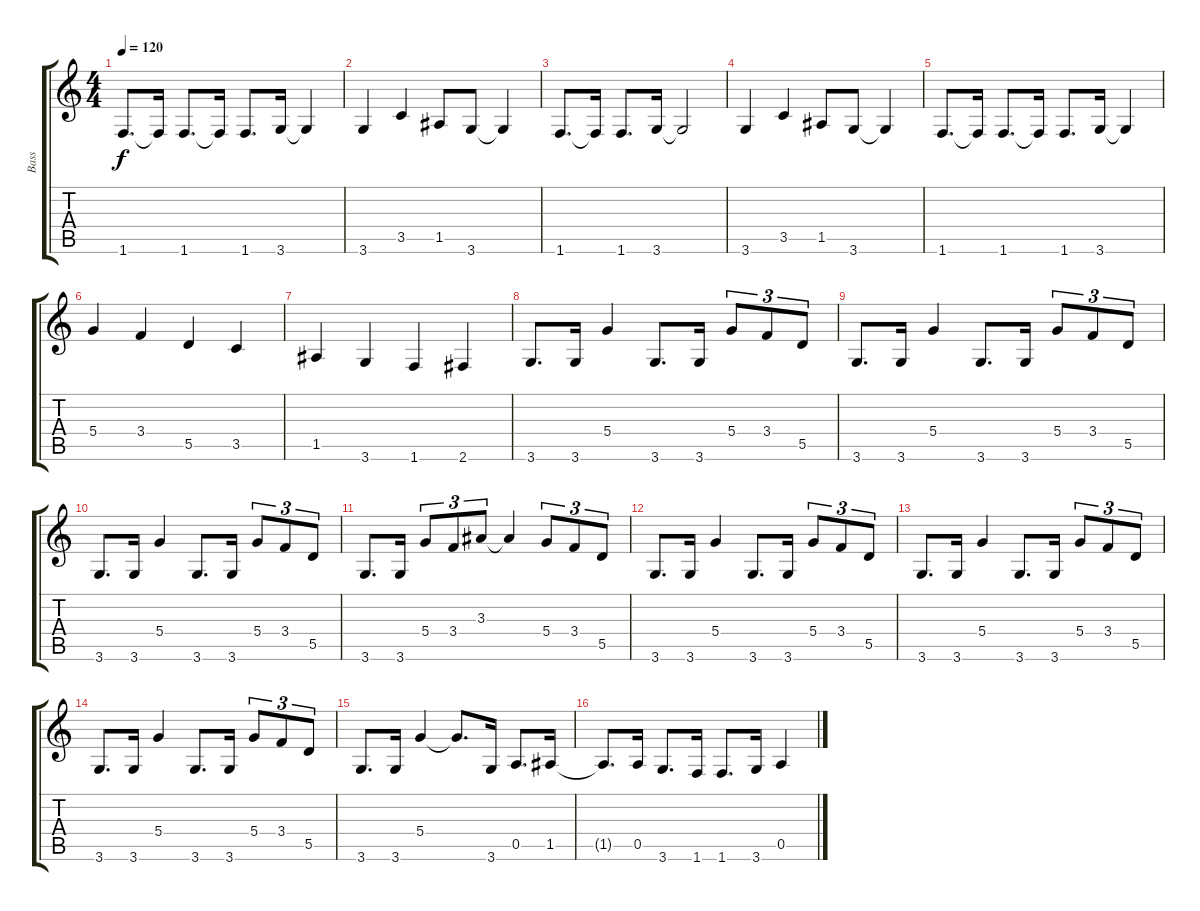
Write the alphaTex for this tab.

\track ("Bass" "Bass") {instrument electricbassfinger}
\staff {score tabs}
\tuning (E4 B3 G3 D3 A2 E2) {hide}
\ts (4 4)
\tempo 120
\clef g2
\ks c
1.6.8{d dy f} 1.6{t}.16 1.6.8{d} 1.6{t}.16 1.6.8{d} 3.6.16 3.6{t}.4 |
3.6.4 3.5.4 1.5.8 3.6.8 3.6{t}.4 |
1.6.8{d} 1.6{t}.16 1.6.8{d} 3.6.16 3.6{t}.2 |
3.6.4 3.5.4 1.5.8 3.6.8 3.6{t}.4 |
1.6.8{d} 1.6{t}.16 1.6.8{d} 1.6{t}.16 1.6.8{d} 3.6.16 3.6{t}.4 |
5.4.4 3.4.4 5.5.4 3.5.4 |
1.5.4 3.6.4 1.6.4 2.6.4 |
3.6.8{d} 3.6.16 5.4.4 3.6.8{d} 3.6.16 5.4.8{tu (3 2)} 3.4.8{tu (3 2)} 5.5.8{tu (3 2)} |
3.6.8{d} 3.6.16 5.4.4 3.6.8{d} 3.6.16 5.4.8{tu (3 2)} 3.4.8{tu (3 2)} 5.5.8{tu (3 2)} |
3.6.8{d} 3.6.16 5.4.4 3.6.8{d} 3.6.16 5.4.8{tu (3 2)} 3.4.8{tu (3 2)} 5.5.8{tu (3 2)} |
3.6.8{d} 3.6.16 5.4.8{tu (3 2)} 3.4.8{tu (3 2)} 3.3.8{tu (3 2)} 3.3{t}.4 5.4.8{tu (3 2)} 3.4.8{tu (3 2)} 5.5.8{tu (3 2)} |
3.6.8{d} 3.6.16 5.4.4 3.6.8{d} 3.6.16 5.4.8{tu (3 2)} 3.4.8{tu (3 2)} 5.5.8{tu (3 2)} |
3.6.8{d} 3.6.16 5.4.4 3.6.8{d} 3.6.16 5.4.8{tu (3 2)} 3.4.8{tu (3 2)} 5.5.8{tu (3 2)} |
3.6.8{d} 3.6.16 5.4.4 3.6.8{d} 3.6.16 5.4.8{tu (3 2)} 3.4.8{tu (3 2)} 5.5.8{tu (3 2)} |
3.6.8{d} 3.6.16 5.4.4 5.4{t}.8{d} 3.6.16 0.5.8{d} 1.5.16 |
1.5{t}.8{d} 0.5.16 3.6.8{d} 1.6.16 1.6.8{d} 3.6.16 0.5.4
